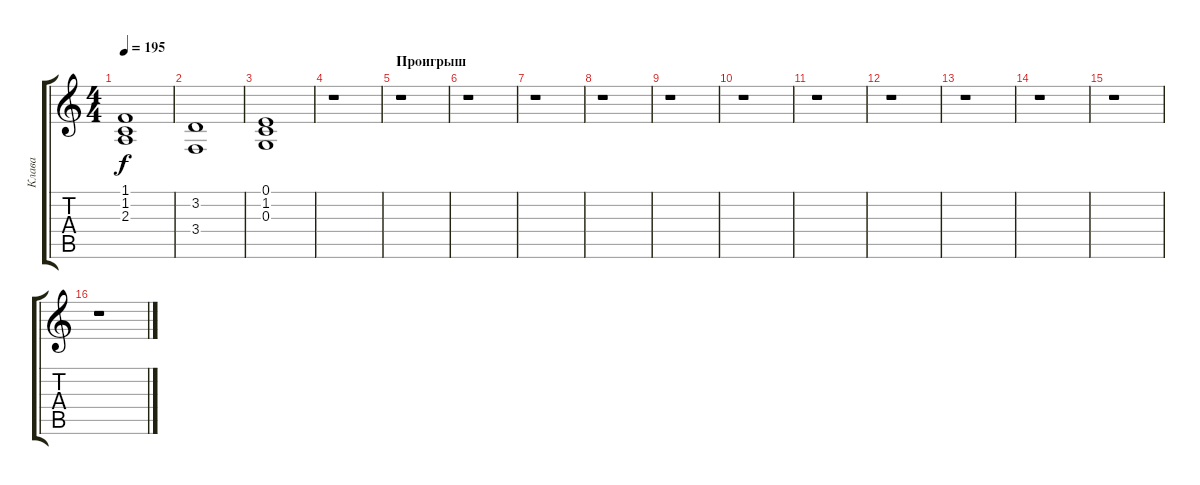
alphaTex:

\track ("Клава " "Клава ") {instrument choiraahs}
\staff {score tabs}
\tuning (E4 B3 G3 D3 A2 E2) {hide}
\ts (4 4)
\tempo 195
\clef g2
\ks c
(1.1 1.2 2.3).1{dy f} |
(3.2 3.4).1 |
(0.1 1.2 0.3).1 |
r.1 |
\section ("" "Проигрыш")
r.1 |
r.1 |
r.1 |
r.1 |
r.1 |
r.1 |
r.1 |
r.1 |
r.1 |
r.1 |
r.1 |
r.1
